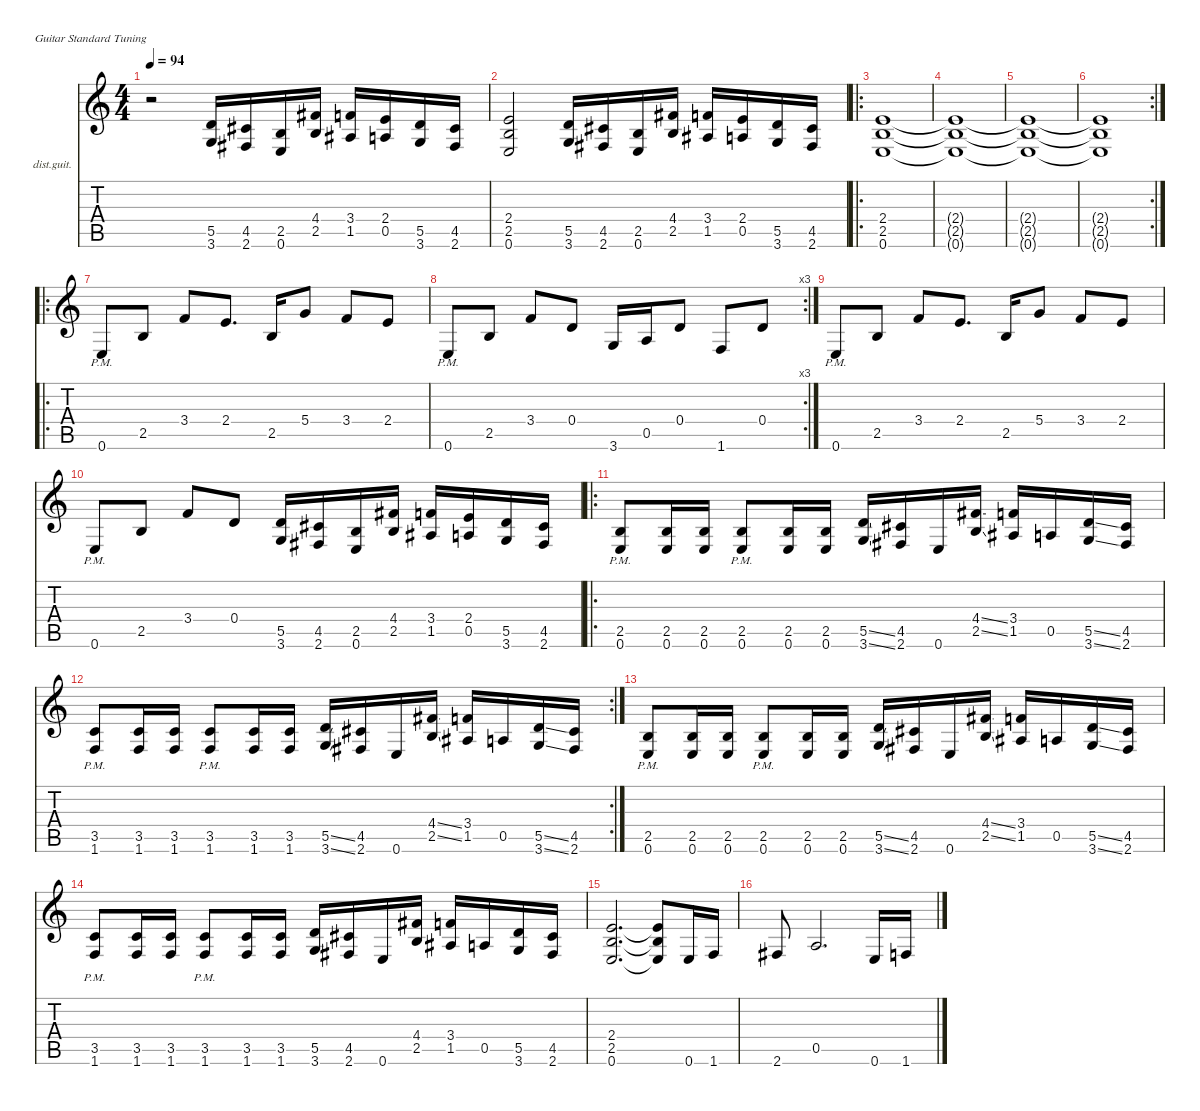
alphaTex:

\defaultSystemsLayout 4
\hideDynamics
\bracketExtendMode nobrackets
\firstSystemTrackNameOrientation horizontal
\otherSystemsTrackNameOrientation horizontal
\track ("Kirk Hammett" "dist.guit.") {instrument distortionguitar}
\staff {score tabs}
\tuning (E4 B3 G3 D3 A2 E2)
\ts (4 4)
\beaming (8 2 2 2 2)
\tempo 94
\clef g2
\ks c
r.2{dy f instrument distortionguitar} (5.5 3.6).16 (4.5{acc #} 2.6{acc #}).16 (2.5 0.6).16 (4.4{acc #} 2.5).16 (3.4 1.5{acc #}).16 (2.4 0.5).16 (5.5 3.6).16 (4.5{acc #} 2.6{acc #}).16 |
(2.4 2.5 0.6).2 (5.5 3.6).16 (4.5{acc #} 2.6{acc #}).16 (2.5 0.6).16 (4.4{acc #} 2.5).16 (3.4 1.5{acc #}).16 (2.4 0.5).16 (5.5 3.6).16 (4.5{acc #} 2.6{acc #}).16 |
\ro
(2.4 2.5 0.6).1 |
(2.4{t} 2.5{t} 0.6{t}).1 |
(2.4{t} 2.5{t} 0.6{t}).1 |
\rc 2
(2.4{t} 2.5{t} 0.6{t}).1 |
\ro
0.6{pm}.8 2.5.8 3.4.8 2.4.8{d} 2.5.16 5.4.8 3.4.8 2.4.8 |
\rc 3
0.6{pm}.8 2.5.8 3.4.8 0.4.8 3.6.16 0.5.16 0.4.8 1.6.8 0.4.8 |
0.6{pm}.8 2.5.8 3.4.8 2.4.8{d} 2.5.16 5.4.8 3.4.8 2.4.8 |
0.6{pm}.8 2.5.8 3.4.8 0.4.8 (5.5 3.6).16 (4.5{acc #} 2.6{acc #}).16 (2.5 0.6).16 (4.4{acc #} 2.5).16 (3.4 1.5{acc #}).16 (2.4 0.5).16 (5.5 3.6).16 (4.5{acc #} 2.6{acc #}).16 |
\ro
(2.5{pm} 0.6).8 (2.5 0.6).16 (2.5 0.6).16 (2.5{pm} 0.6).8 (2.5 0.6).16 (2.5 0.6).16 (5.5{ss} 3.6{ss}).16 (4.5{acc #} 2.6{acc #}).16 0.6.16 (4.4{ss acc #} 2.5{ss}).16 (3.4 1.5{acc #}).16 0.5.16 (5.5{ss} 3.6{ss}).16 (4.5{acc #} 2.6{acc #}).16 |
\rc 2
(3.5{pm} 1.6).8 (3.5 1.6).16 (3.5 1.6).16 (3.5{pm} 1.6).8 (3.5 1.6).16 (3.5 1.6).16 (5.5{ss} 3.6{ss}).16 (4.5{acc #} 2.6{acc #}).16 0.6.16 (4.4{ss acc #} 2.5{ss}).16 (3.4 1.5{acc #}).16 0.5.16 (5.5{ss} 3.6{ss}).16 (4.5{acc #} 2.6{acc #}).16 |
(2.5{pm} 0.6).8 (2.5 0.6).16 (2.5 0.6).16 (2.5{pm} 0.6).8 (2.5 0.6).16 (2.5 0.6).16 (5.5{ss} 3.6{ss}).16 (4.5{acc #} 2.6{acc #}).16 0.6.16 (4.4{ss acc #} 2.5{ss}).16 (3.4 1.5{acc #}).16 0.5.16 (5.5{ss} 3.6{ss}).16 (4.5{acc #} 2.6{acc #}).16 |
(3.5{pm} 1.6).8 (3.5 1.6).16 (3.5 1.6).16 (3.5{pm} 1.6).8 (3.5 1.6).16 (3.5 1.6).16 (5.5 3.6).16 (4.5{acc #} 2.6{acc #}).16 0.6.16 (4.4{acc #} 2.5).16 (3.4 1.5{acc #}).16 0.5.16 (5.5 3.6).16 (4.5{acc #} 2.6{acc #}).16 |
(2.4 2.5 0.6).2{d} (2.4{t} 2.5{t} 0.6{t}).8 0.6.16 1.6.16 |
2.6{acc #}.8 0.5.2{d dy ff} 0.6.16{dy f} 1.6.16
